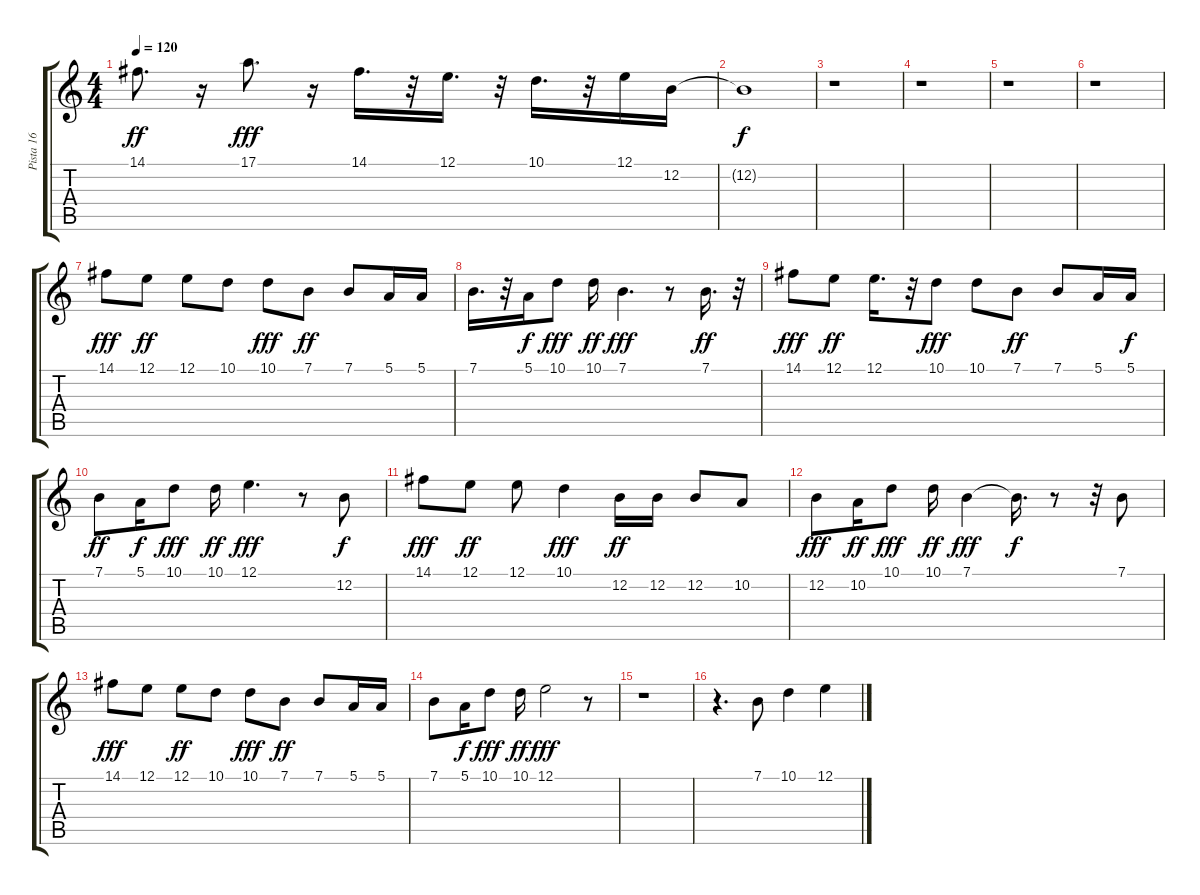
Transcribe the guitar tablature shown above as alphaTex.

\track ("Pista 16" "Pista 16") {instrument tenorsax}
\staff {score tabs}
\tuning (E4 B3 G3 D3 A2 E2) {hide}
\ts (4 4)
\tempo 120
\clef g2
\ks c
14.1.8{d dy ff} r.16 17.1.8{d dy fff} r.16 14.1.16{d} r.32 12.1.16{d} r.32 10.1.16{d} r.32 12.1.16 12.2.16 |
12.2{t}.1{dy f} |
r.1 |
r.1 |
r.1 |
r.1 |
14.1.8{dy fff} 12.1.8{dy ff} 12.1.8 10.1.8 10.1.8{dy fff} 7.1.8{dy ff} 7.1.8 5.1.16 5.1.16 |
7.1.16{d} r.32 5.1.16{dy f} 10.1.8{dy fff} 10.1.16{dy ff} 7.1.4{d dy fff} r.8 7.1.16{d dy ff} r.32 |
14.1.8{dy fff} 12.1.8{dy ff} 12.1.16{d} r.32 10.1.8{dy fff} 10.1.8 7.1.8{dy ff} 7.1.8 5.1.16 5.1.16{dy f} |
7.1.8{dy ff} 5.1.16{dy f} 10.1.8{dy fff} 10.1.16{dy ff} 12.1.4{d dy fff} r.8 12.2.8{dy f} |
14.1.8{dy fff} 12.1.8{dy ff} 12.1.8 10.1.4{dy fff} 12.2.16{dy ff} 12.2.16 12.2.8 10.2.8 |
12.2.8{dy fff} 10.2.16{dy ff} 10.1.8{dy fff} 10.1.16{dy ff} 7.1.4{dy fff} 7.1{t}.16{d dy f} r.8 r.32 7.1.8 |
14.1.8{dy fff} 12.1.8 12.1.8{dy ff} 10.1.8 10.1.8{dy fff} 7.1.8{dy ff} 7.1.8 5.1.16 5.1.16 |
7.1.8 5.1.16{dy f} 10.1.8{dy fff} 10.1.16{dy ff} 12.1.2{dy fff} r.8 |
r.1 |
r.4{d} 7.1.8 10.1.4 12.1.4
